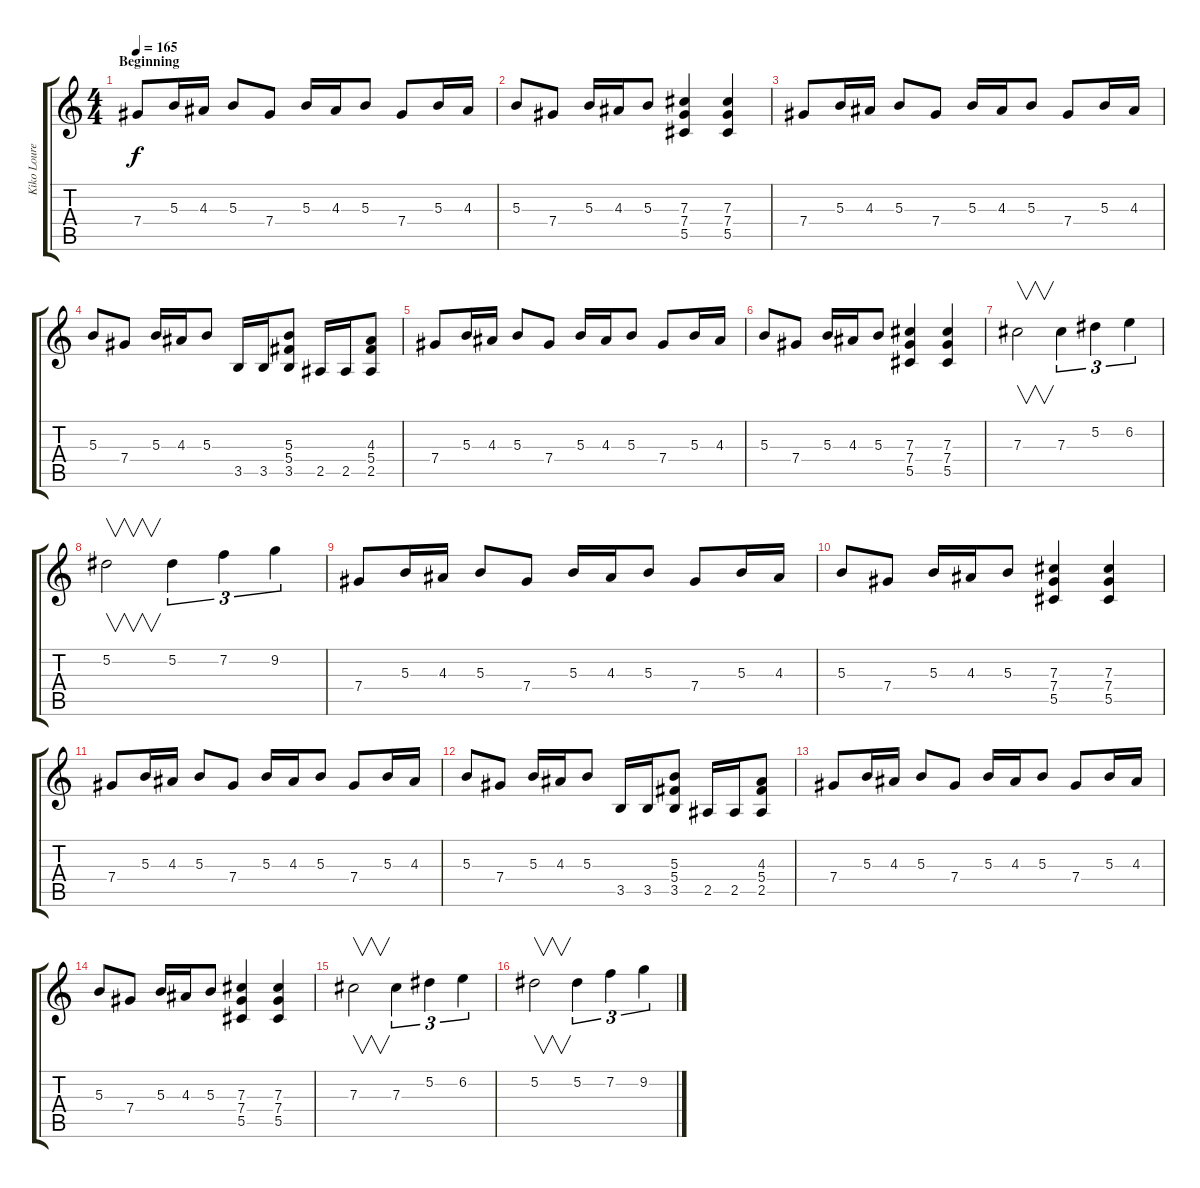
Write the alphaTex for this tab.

\track ("Kiko Loureiro" "Kiko Loure") {instrument distortionguitar}
\staff {score tabs}
\tuning (Eb4 Bb3 Gb3 Db3 Ab2 Eb2) {hide}
\ts (4 4)
\section ("" "Beginning")
\tempo 165
\clef g2
\ks c
7.4.8{dy f instrument distortionguitar} 5.3.16 4.3.16 5.3.8 7.4.8 5.3.16 4.3.16 5.3.8 7.4.8 5.3.16 4.3.16 |
5.3.8 7.4.8 5.3.16 4.3.16 5.3.8 (7.3 7.4 5.5).4 (7.3 7.4 5.5).4 |
7.4.8 5.3.16 4.3.16 5.3.8 7.4.8 5.3.16 4.3.16 5.3.8 7.4.8 5.3.16 4.3.16 |
5.3.8 7.4.8 5.3.16 4.3.16 5.3.8 3.5.16 3.5.16 (5.3 5.4 3.5).8 2.5.16 2.5.16 (4.3 5.4 2.5).8 |
7.4.8 5.3.16 4.3.16 5.3.8 7.4.8 5.3.16 4.3.16 5.3.8 7.4.8 5.3.16 4.3.16 |
5.3.8 7.4.8 5.3.16 4.3.16 5.3.8 (7.3 7.4 5.5).4 (7.3 7.4 5.5).4 |
7.3.2{v} 7.3.4{tu (3 2)} 5.2.4{tu (3 2)} 6.2.4{tu (3 2)} |
5.2.2{v} 5.2.4{tu (3 2)} 7.2.4{tu (3 2)} 9.2.4{tu (3 2)} |
7.4.8 5.3.16 4.3.16 5.3.8 7.4.8 5.3.16 4.3.16 5.3.8 7.4.8 5.3.16 4.3.16 |
5.3.8 7.4.8 5.3.16 4.3.16 5.3.8 (7.3 7.4 5.5).4 (7.3 7.4 5.5).4 |
7.4.8 5.3.16 4.3.16 5.3.8 7.4.8 5.3.16 4.3.16 5.3.8 7.4.8 5.3.16 4.3.16 |
5.3.8 7.4.8 5.3.16 4.3.16 5.3.8 3.5.16 3.5.16 (5.3 5.4 3.5).8 2.5.16 2.5.16 (4.3 5.4 2.5).8 |
7.4.8 5.3.16 4.3.16 5.3.8 7.4.8 5.3.16 4.3.16 5.3.8 7.4.8 5.3.16 4.3.16 |
5.3.8 7.4.8 5.3.16 4.3.16 5.3.8 (7.3 7.4 5.5).4 (7.3 7.4 5.5).4 |
7.3.2{v} 7.3.4{tu (3 2)} 5.2.4{tu (3 2)} 6.2.4{tu (3 2)} |
5.2.2{v} 5.2.4{tu (3 2)} 7.2.4{tu (3 2)} 9.2.4{tu (3 2)}
